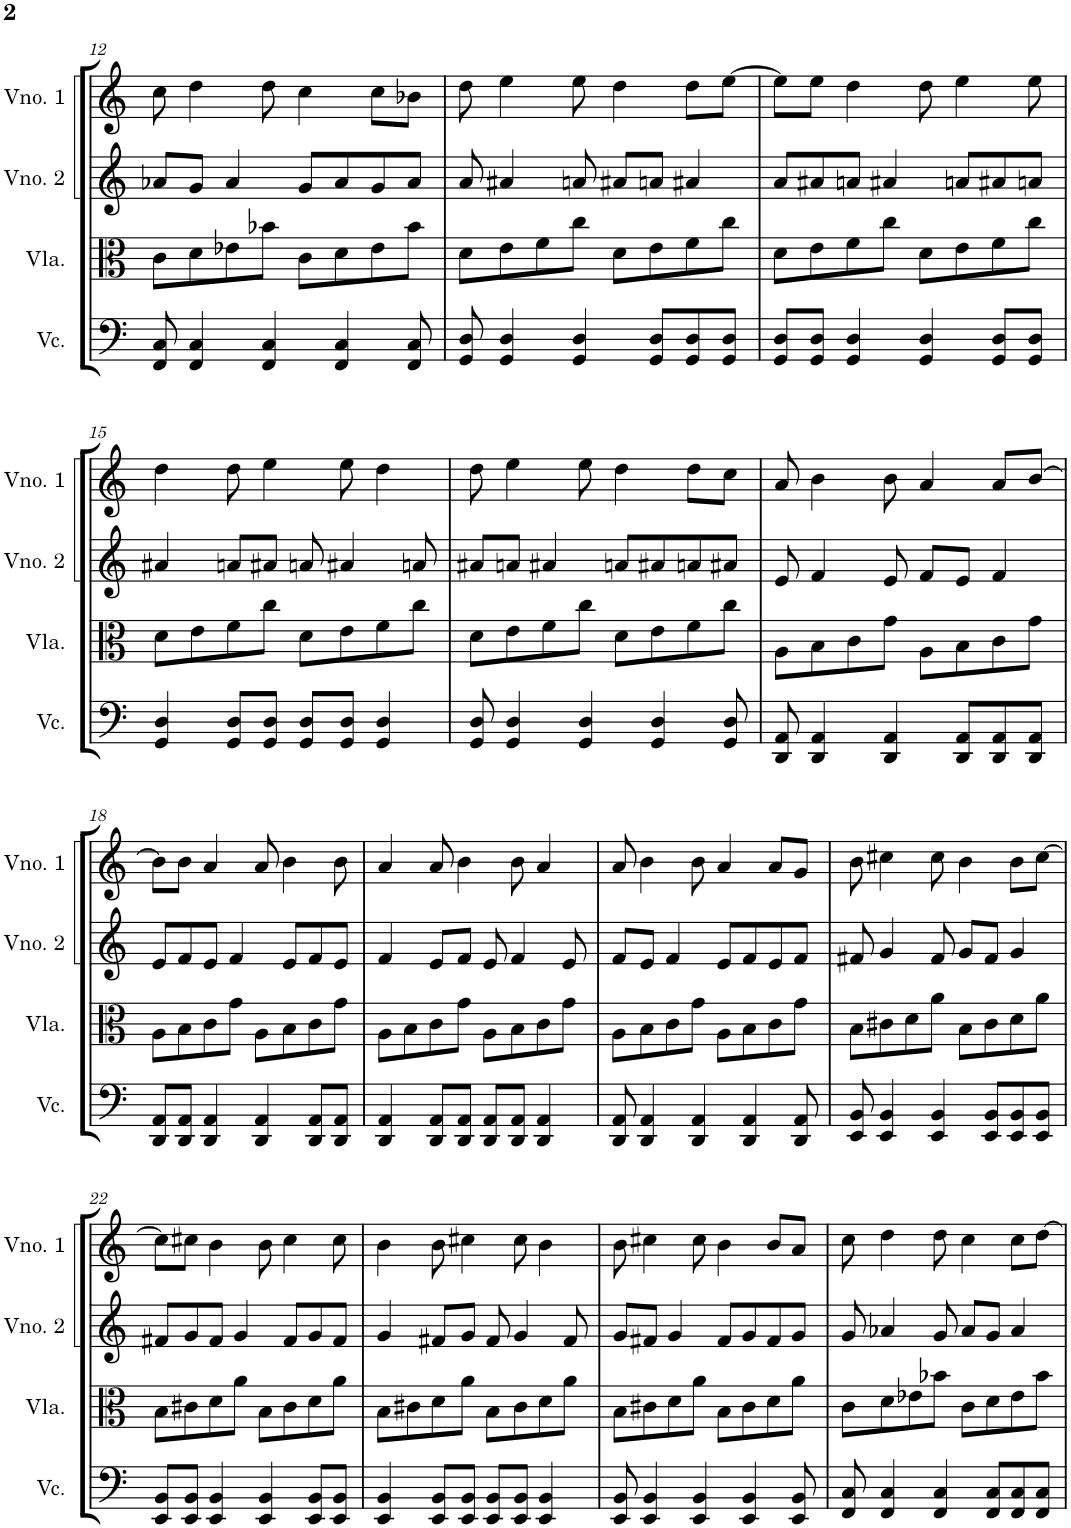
**kern	**kern	**kern	**kern
*part4	*part3	*part2	*part1
*staff4	*staff3	*staff2	*staff1
*I"Violoncelo	*I"Viola	*I"Violino 2	*I"Violino 1
*I'Vc.	*I'Vla.	*I'Vno. 2	*I'Vno. 1
!!LO:PB:g=z
*clefF4	*clefC3	*clefG2	*clefG2
*k[]	*k[]	*k[]	*k[]
*M4/4	*M4/4	*M4/4	*M4/4
=12	=12	=12	=12
8FF/ 8C/	8c\L	8a-X/L	8cc\
4FF/ 4C/	8d\	8g/J	4dd\
.	8e-X\	4a-/	.
4FF/ 4C/	8b-X\J	.	8dd\
.	8c\L	8g/L	4cc\
4FF/ 4C/	8d\	8a-/	.
.	8e-\	8g/	8cc\L
8FF/ 8C/	8b-\J	8a-/J	8b-X\J
=13	=13	=13	=13
8GG/ 8D/	8d\L	8a/	8dd\
4GG/ 4D/	8e\	4a#X/	4ee\
.	8f\	.	.
4GG/ 4D/	8cc\J	8an/	8ee\
.	8d\L	8a#X/L	4dd\
8GG/ 8D/L	8e\	8an/J	.
8GG/ 8D/	8f\	4a#X/	8dd\L
8GG/ 8D/J	8cc\J	.	[8ee\J
=14	=14	=14	=14
8GG/ 8D/L	8d\L	8a/L	8ee\L]
8GG/ 8D/J	8e\	8a#X/	8ee\J
4GG/ 4D/	8f\	8an/J	4dd\
.	8cc\J	4a#X/	.
4GG/ 4D/	8d\L	.	8dd\
.	8e\	8an/L	4ee\
8GG/ 8D/L	8f\	8a#X/	.
8GG/ 8D/J	8cc\J	8an/J	8ee\
!!LO:LB:g=z
=15	=15	=15	=15
4GG/ 4D/	8d\L	4a#X/	4dd\
.	8e\	.	.
8GG/ 8D/L	8f\	8an/L	8dd\
8GG/ 8D/J	8cc\J	8a#X/J	4ee\
8GG/ 8D/L	8d\L	8an/	.
8GG/ 8D/J	8e\	4a#X/	8ee\
4GG/ 4D/	8f\	.	4dd\
.	8cc\J	8an/	.
=16	=16	=16	=16
8GG/ 8D/	8d\L	8a#X/L	8dd\
4GG/ 4D/	8e\	8an/J	4ee\
.	8f\	4a#X/	.
4GG/ 4D/	8cc\J	.	8ee\
.	8d\L	8an/L	4dd\
4GG/ 4D/	8e\	8a#X/	.
.	8f\	8an/	8dd\L
8GG/ 8D/	8cc\J	8a#X/J	8cc\J
=17	=17	=17	=17
8DD/ 8AA/	8A\L	8e/	8a/
4DD/ 4AA/	8B\	4f/	4b\
.	8c\	.	.
4DD/ 4AA/	8g\J	8e/	8b\
.	8A\L	8f/L	4a/
8DD/ 8AA/L	8B\	8e/J	.
8DD/ 8AA/	8c\	4f/	8a/L
8DD/ 8AA/J	8g\J	.	[8b/J
!!LO:LB:g=z
=18	=18	=18	=18
8DD/ 8AA/L	8A\L	8e/L	8b\L]
8DD/ 8AA/J	8B\	8f/	8b\J
4DD/ 4AA/	8c\	8e/J	4a/
.	8g\J	4f/	.
4DD/ 4AA/	8A\L	.	8a/
.	8B\	8e/L	4b\
8DD/ 8AA/L	8c\	8f/	.
8DD/ 8AA/J	8g\J	8e/J	8b\
=19	=19	=19	=19
4DD/ 4AA/	8A\L	4f/	4a/
.	8B\	.	.
8DD/ 8AA/L	8c\	8e/L	8a/
8DD/ 8AA/J	8g\J	8f/J	4b\
8DD/ 8AA/L	8A\L	8e/	.
8DD/ 8AA/J	8B\	4f/	8b\
4DD/ 4AA/	8c\	.	4a/
.	8g\J	8e/	.
=20	=20	=20	=20
8DD/ 8AA/	8A\L	8f/L	8a/
4DD/ 4AA/	8B\	8e/J	4b\
.	8c\	4f/	.
4DD/ 4AA/	8g\J	.	8b\
.	8A\L	8e/L	4a/
4DD/ 4AA/	8B\	8f/	.
.	8c\	8e/	8a/L
8DD/ 8AA/	8g\J	8f/J	8g/J
=21	=21	=21	=21
8EE/ 8BB/	8B\L	8f#X/	8b\
4EE/ 4BB/	8c#X\	4g/	4cc#X\
.	8d\	.	.
4EE/ 4BB/	8a\J	8f#/	8cc#\
.	8B\L	8g/L	4b\
8EE/ 8BB/L	8c#\	8f#/J	.
8EE/ 8BB/	8d\	4g/	8b\L
8EE/ 8BB/J	8a\J	.	[8cc#\J
!!LO:LB:g=z
=22	=22	=22	=22
8EE/ 8BB/L	8B\L	8f#X/L	8cc#\L]
8EE/ 8BB/J	8c#X\	8g/	8cc#X\J
4EE/ 4BB/	8d\	8f#/J	4b\
.	8a\J	4g/	.
4EE/ 4BB/	8B\L	.	8b\
.	8c#\	8f#/L	4cc#\
8EE/ 8BB/L	8d\	8g/	.
8EE/ 8BB/J	8a\J	8f#/J	8cc#\
=23	=23	=23	=23
4EE/ 4BB/	8B\L	4g/	4b\
.	8c#X\	.	.
8EE/ 8BB/L	8d\	8f#X/L	8b\
8EE/ 8BB/J	8a\J	8g/J	4cc#X\
8EE/ 8BB/L	8B\L	8f#/	.
8EE/ 8BB/J	8c#\	4g/	8cc#\
4EE/ 4BB/	8d\	.	4b\
.	8a\J	8f#/	.
=24	=24	=24	=24
8EE/ 8BB/	8B\L	8g/L	8b\
4EE/ 4BB/	8c#X\	8f#X/J	4cc#X\
.	8d\	4g/	.
4EE/ 4BB/	8a\J	.	8cc#\
.	8B\L	8f#/L	4b\
4EE/ 4BB/	8c#\	8g/	.
.	8d\	8f#/	8b/L
8EE/ 8BB/	8a\J	8g/J	8a/J
=25	=25	=25	=25
8FF/ 8C/	8c\L	8g/	8cc\
4FF/ 4C/	8d\	4a-X/	4dd\
.	8e-X\	.	.
4FF/ 4C/	8b-X\J	8g/	8dd\
.	8c\L	8a-/L	4cc\
8FF/ 8C/L	8d\	8g/J	.
8FF/ 8C/	8e-\	4a-/	8cc\L
8FF/ 8C/J	8b-\J	.	[8dd\J
=	=	=	=
*-	*-	*-	*-
